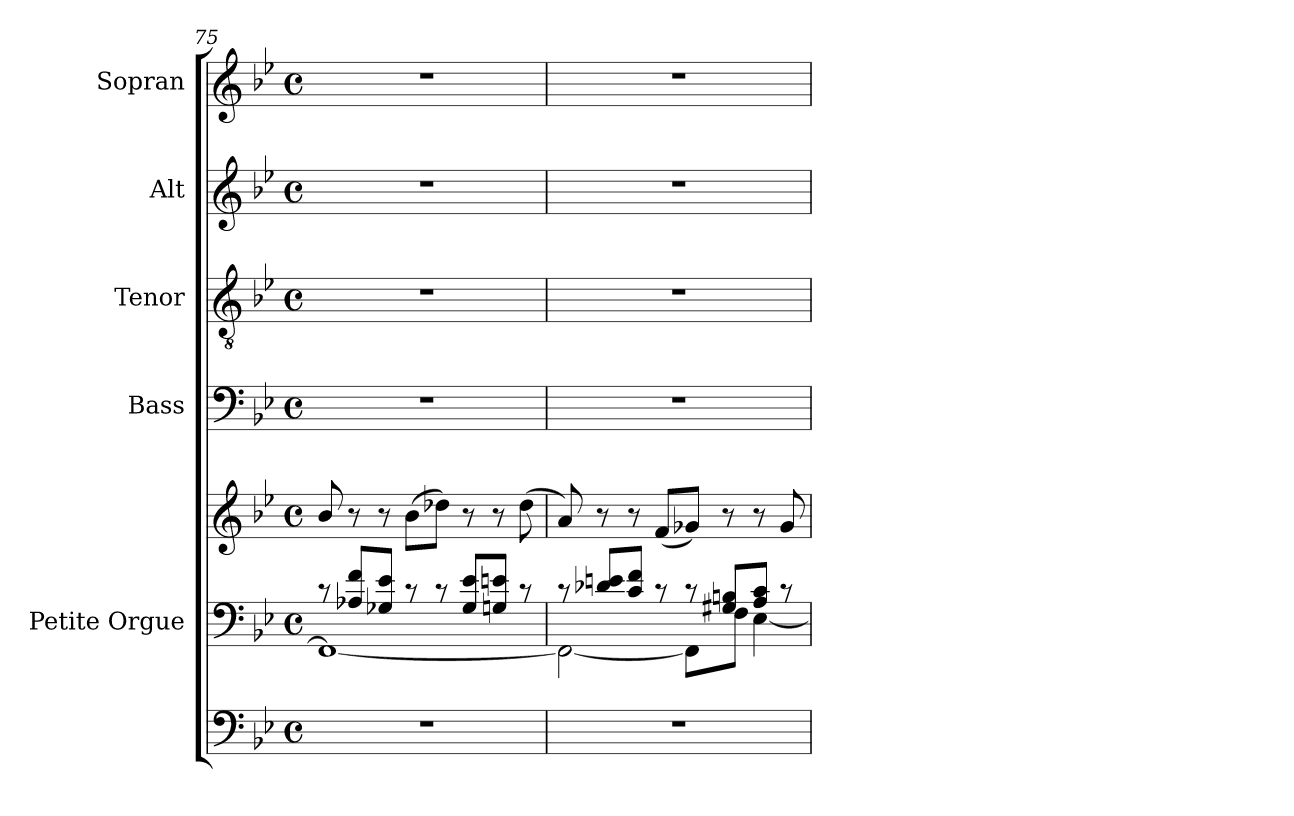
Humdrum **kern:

**kern	**kern	**kern	**kern	**kern	**kern	**kern
*part6	*part5	*part5	*part4	*part3	*part2	*part1
*staff7	*staff6	*staff5	*staff4	*staff3	*staff2	*staff1
*	*I"Petite Orgue	*	*I"Bass	*I"Tenor	*I"Alt	*I"Sopran
*	*I'Org. 1	*	*I'B.	*I'T.	*I'A.	*I'S.
!!LO:PB:g=z
*clefF4	*clefF4	*clefG2	*clefF4	*clefGv2	*clefG2	*clefG2
*k[b-e-]	*k[b-e-]	*k[b-e-]	*k[b-e-]	*k[b-e-]	*k[b-e-]	*k[b-e-]
*B-:	*B-:	*B-:	*B-:	*B-:	*B-:	*B-:
*M4/4	*M4/4	*M4/4	*M4/4	*M4/4	*M4/4	*M4/4
*met(c)	*met(c)	*met(c)	*met(c)	*met(c)	*met(c)	*met(c)
=75	=75	=75	=75	=75	=75	=75
*	*^	*	*	*	*	*
1r	8rc	1FF_	8b-/	1r	1r	1r	1r
.	8A-X/ 8f/L	.	8r	.	.	.	.
.	8G-X/ 8e-/J	.	8r	.	.	.	.
.	8rc	.	(>8b-\L	.	.	.	.
.	8rc	.	8dd-X\J)	.	.	.	.
.	8G-/ 8e-/L	.	8r	.	.	.	.
.	8Gn/ 8en/J	.	8r	.	.	.	.
.	8rc	.	(>8dd-\	.	.	.	.
=76	=76	=76	=76	=76	=76	=76	=76
1r	8rc	2FF\_	8a/)	1r	1r	1r	1r
.	8d-X/ 8en/L	.	8r	.	.	.	.
.	8c/ 8f/J	.	8r	.	.	.	.
.	8rc	.	(<8f/L	.	.	.	.
.	8rc	8FF\L]	8g-X/J)	.	.	.	.
.	8G#X/ 8Bn/L	8F\J	8r	.	.	.	.
.	8A/ 8c/J	[<4E-\	8r	.	.	.	.
.	8rc	.	8g-/	.	.	.	.
*	*v	*v	*	*	*	*	*
=	=	=	=	=	=	=
*-	*-	*-	*-	*-	*-	*-
